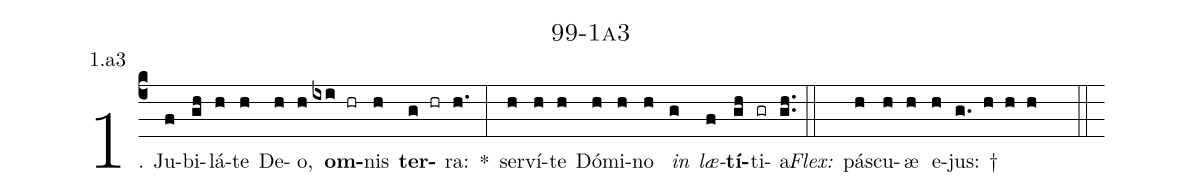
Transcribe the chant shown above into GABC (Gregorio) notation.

name: 99-1a3;
annotation: 1.a3;
%%
(c4)1. Ju(f)bi(gh)lá(h)te(h) De(h)o,(h) <b>om</b>(ixi hr)nis(h) <b>ter</b>(g hr)ra:(h.) *(:) ser(h)ví(h)te(h) Dó(h)mi(h)no(h) <i>in</i>(g) <i>læ</i>(f)<b>tí</b>(gh)ti(gr)a.(gh..) (::)
<i>Flex:</i>()  pás(h)cu(h)æ(h) e(h)jus: †(g. h h h  ::)
